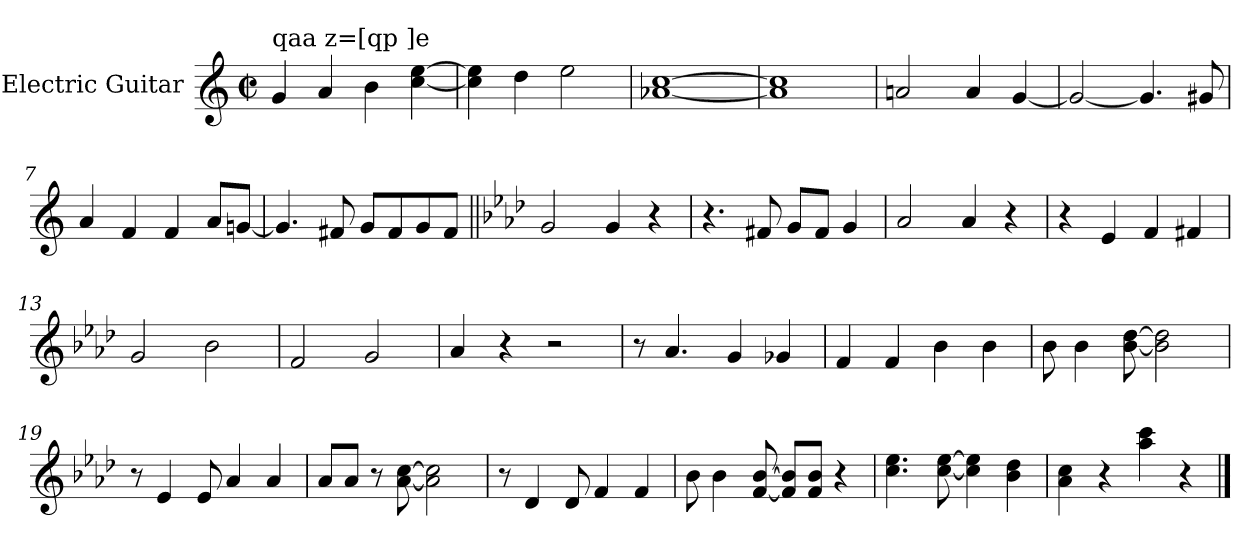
**kern
*part1
*staff1
*I"Electric Guitar
*I'E. Gtr.
!!LO:PB:g=z
*clefG2
*ITrd7c12
*k[]
*C:
*M2/2
*met(c|)
*MM180
=1
!LO:TX:a:t=qaa z=[qp  ]e
4Gi/
4Ai/
4Bi\
[<4ci\ [>4ei
=2
4ci\] 4ei]
4di\
2ei\
=3
[<1A-Xi [>1ci
=4
1A-i] 1ci]
!!LO:LB:g=z
=5
2Ani/
4Ai/
[<4Gi/
=6
2Gi/_<
4.Gi/]
8G#Xi/
=7
4Ai/
4Fi/
4Fi/
8Ai/L
[<8Gni/J
=8
4.Gi/]
8F#Xi/
8Gi/L
8F#i/
8Gi/
8F#i/J
!!LO:LB:g=z
=9||
*k[b-e-a-d-]
*A-:
2Gi/
4Gi/
4r
=10
4.r
8F#Xi/
8Gi/L
8F#i/J
4Gi/
=11
2A-i/
4A-i/
4r
=12
4r
4E-i/
4Fi/
4F#Xi/
!!LO:LB:g=z
=13
2Gi/
2B-i\
=14
2Fi/
2Gi/
=15
4A-i/
4r
2r
=16
8r
4.A-i/
4Gi/
4G-Xi/
!!LO:LB:g=z
=17
4Fi/
4Fi/
4B-i\
4B-i\
=18
8B-i\
4B-i\
[<8B-i\ [>8d-i
2B-i\] 2d-i]
=19
8r
4E-i/
8E-i/
4A-i/
4A-i/
=20
8A-i/L
8A-i/J
8r
[<8A-i\ [>8ci
2A-i\] 2ci]
!!LO:LB:g=z
=21
8r
4D-i/
8D-i/
4Fi/
4Fi/
=22
8B-i\
4B-i\
[<8Fi/ [>8B-i
8Fi/] 8B-i]L
8Fi/ 8B-iJ
4r
=23
4.ci\ 4.e-i
[<8ci\ [>8e-i
4ci\] 4e-i]
4B-i\ 4d-i
=24
4A-i\ 4ci
4r
4a-i\ 4cci
4r
==
*-
